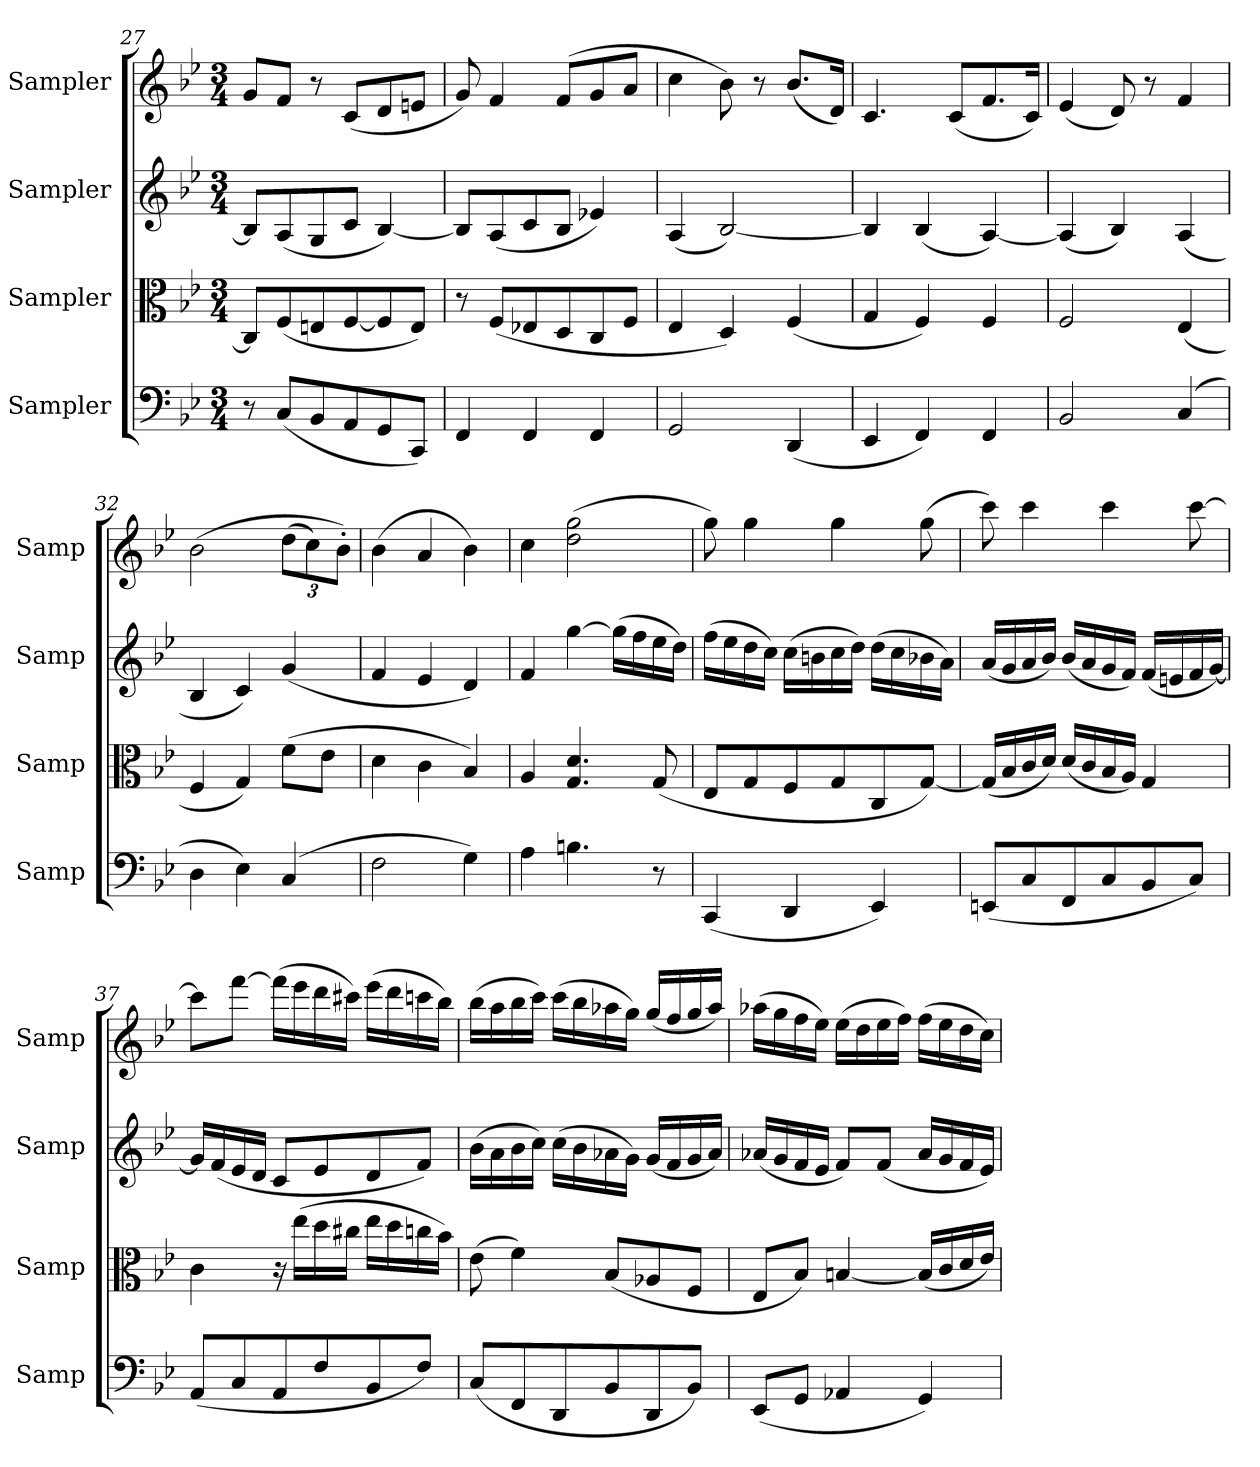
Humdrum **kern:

**kern	**kern	**kern	**kern
*part4	*part3	*part2	*part1
*staff4	*staff3	*staff2	*staff1
*I"Sampler	*I"Sampler	*I"Sampler	*I"Sampler
*I'Samp	*I'Samp	*I'Samp	*I'Samp
*clefF4	*clefC3	*clefG2	*clefG2
*k[b-e-]	*k[b-e-]	*k[b-e-]	*k[b-e-]
*M3/4	*M3/4	*M3/4	*M3/4
=27	=27	=27	=27
8r	8C/L]	8B-/L]	8g/L
(8C/L	(8F/	(8A/	8f/J
8BB-/	8En/	8G/	8r
8AA/	[8F/	8c/J	(8c/L
8GG/	8F/]	[4B-/)	8d/
8CC/J)	8E/J)	.	8en/J
=28	=28	=28	=28
4FF/	8r	8B-/L]	8g/)
.	(8F/L	(8A/	4f/
4FF/	8E-X/	8c/	.
.	8D/	8B-/J	(8f/L
4FF/	8C/	4e-X/)	8g/
.	8F/J	.	8a/J
=29	=29	=29	=29
2GG/	4E-/	(4A/	4cc\
.	4D/)	[2B-/)	8b-\)
.	.	.	8r
(4DD/	(4F/	.	(8.b-/L
.	.	.	16d/Jk)
=30	=30	=30	=30
4EE-/	4G/	4B-/]	4.c/
4FF/)	4F/)	(4B-/	.
.	.	.	(8c/L
4FF/	4F/	[4A/)	8.f/
.	.	.	16c/Jk)
=31	=31	=31	=31
2BB-/	2F/	(4A/]	(4e-/
.	.	4B-/)	8d/)
.	.	.	8r
(4C/	(4E-/	(4A/	4f/
=32	=32	=32	=32
4D\	4F/	4B-/	(2b-\
4E-\)	4G/)	4c/)	.
*	*	*	*Xbrackettup
(4C/	(8f\L	(4g/	(12dd\L
.	.	.	12cc\)
.	8e-\J	.	.
.	.	.	12b-'\J)
=33	=33	=33	=33
2F\	4d\	4f/	(4b-\
.	4c\	4e-/	4a/
4G\)	4B-/)	4d/)	4b-\)
=34	=34	=34	=34
4A\	4A/	4f/	4cc\
4.Bn\	4.G/ 4.d/	[4gg\	(2dd\ 2gg\
.	.	(16gg\LL]	.
.	.	16ff\	.
8r	(8G/	16ee-\	.
.	.	16dd\JJ)	.
!!LO:PB:g=z
=35	=35	=35	=35
(4CC/	8E-/L	(16ff\LL	8gg\)
.	.	16ee-\	.
.	8G/	16dd\	4gg\
.	.	16cc\JJ)	.
4DD/	8F/	(16cc\LL	.
.	.	16bn\	.
.	8G/	16cc\	4gg\
.	.	16dd\JJ)	.
4EE-/)	8C/	(16dd\LL	.
.	.	16cc\	.
.	[8G/J)	16b-X\	(8gg\
.	.	16a\JJ)	.
=36	=36	=36	=36
(8EEn/L	(16G/LL]	(16a/LL	8ccc\)
.	16B-/	16g/	.
8C/	16c/	16a/	4ccc\
.	16d/JJ)	16b-/JJ)	.
8FF/	(16d/LL	(16b-/LL	.
.	16c/	16a/	.
8C/	16B-/	16g/	4ccc\
.	16A/JJ)	16f/JJ)	.
8BB-/	4G/	(16f/LL	.
.	.	16en/	.
8C/J)	.	16f/	[8ccc\
.	.	[16g/JJ)	.
=37	=37	=37	=37
(8AA/L	4c\	16g/LL]	8ccc\L]
.	.	(16f/	.
8C/	.	16e-/	[8fff\J
.	.	16d/JJ	.
8AA/	16r	8c/L	(16fff\LL]
.	(16ee-\LL	.	16eee-\
8F/	16dd\	8e-/	16ddd\
.	16cc#X\JJ	.	16ccc#X\JJ)
8BB-/	16ee-\LL	8d/	(16eee-\LL
.	16dd\	.	16ddd\
8F/J)	16ccn\	8f/J)	16cccn\
.	16b-\JJ)	.	16bb-\JJ)
=38	=38	=38	=38
(8C/L	(8e-\	(16b-\LL	(16bb-\LL
.	.	16a\	16aa\
8FF/	4f\)	16b-\	16bb-\
.	.	16cc\JJ)	16ccc\JJ)
8DD/	.	(16cc\LL	(16ccc\LL
.	.	16b-\	16bb-\
8BB-/	(8B-/L	16a-X\	16aa-X\
.	.	16g\JJ)	16gg\JJ)
8DD/	8A-X/	(16g/LL	(16gg/LL
.	.	16f/	16ff/
8BB-/J)	8F/J	16g/	16gg/
.	.	16a-/JJ)	16aa-/JJ)
=39	=39	=39	=39
(8EE-/L	8E-/L	(16a-X/LL	(16aa-X\LL
.	.	16g/	16gg\
8GG/J	8B-/J)	16f/	16ff\
.	.	16e-/JJ	16ee-\JJ)
4AA-X/	[4Bn/	8f/L)	(16ee-\LL
.	.	.	16dd\
.	.	(8f/J	16ee-\
.	.	.	16ff\JJ)
4GG/)	(16B/LL]	16a-/LL	(16ff\LL
.	16c/	16g/	16ee-\
.	16d/	16f/	16dd\
.	16e-/JJ)	16e-/JJ)	16cc\JJ)
=	=	=	=
*-	*-	*-	*-
